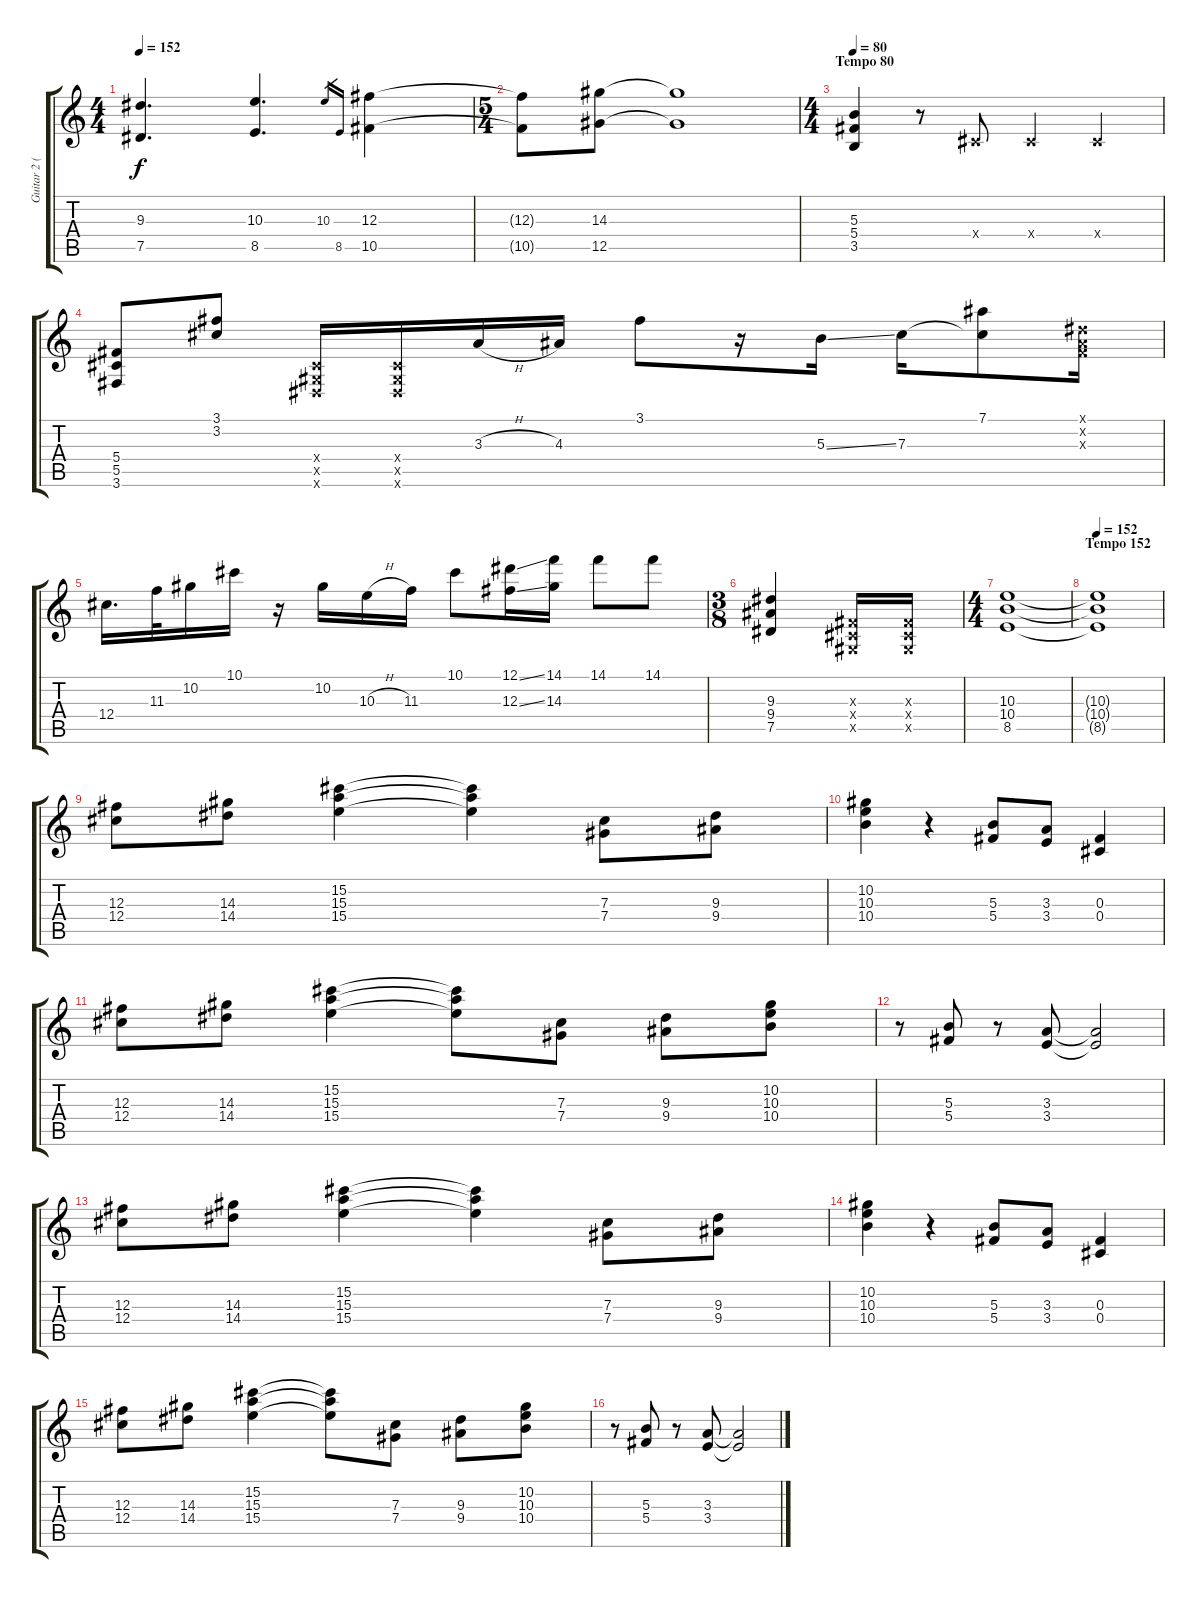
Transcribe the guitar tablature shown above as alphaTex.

\track ("Guitar 2 (Slash)" "Guitar 2 (") {instrument overdrivenguitar}
\staff {score tabs}
\tuning (Eb4 Bb3 Gb3 Db3 Ab2 Eb2) {hide}
\ts (4 4)
\tempo 152
\clef g2
\ks c
(9.3 7.5).4{d dy f} (10.3 8.5).4{d} 10.3.16{gr} 8.5.16{gr} (12.3 10.5).4 |
\ts (5 4)
(12.3{t} 10.5{t}).8 (14.3 12.5).8 (14.3{t} 12.5{t}).1 |
\ts (4 4)
\section ("" "Tempo 80")
\tempo 80
(5.3 5.4 3.5).4 r.8 0.4{x}.8 0.4{x}.4 0.4{x}.4 |
(5.4 5.5 3.6).8 (3.1 3.2).8 (0.4{x} 0.5{x} 0.6{x}).16 (0.4{x} 0.5{x} 0.6{x}).16 3.3{h}.16 4.3.16 3.1.8 r.16 5.3{ss}.16 7.3.16 (7.1 7.3{t}).8 (0.1{x} 0.2{x} 0.3{x}).16 |
12.4.16{d} 11.3.32 10.2.16 10.1.16 r.16 10.2.16 10.3{h}.16 11.3.16 10.1.8 (12.1{ss} 12.3{ss}).16 (14.1 14.3).16 14.1.8 14.1.8 |
\ts (3 8)
(9.3 9.4 7.5).4 (0.3{x} 0.4{x} 0.5{x}).16 (0.3{x} 0.4{x} 0.5{x}).16 |
\ts (4 4)
(10.3 10.4 8.5).1 |
\section ("" "Tempo 152")
\tempo 152
(10.3{t} 10.4{t} 8.5{t}).1 |
(12.3 12.4).8 (14.3 14.4).8 (15.2 15.3 15.4).4 (15.2{t} 15.3{t} 15.4{t}).4 (7.3 7.4).8 (9.3 9.4).8 |
(10.2 10.3 10.4).4 r.4 (5.3 5.4).8 (3.3 3.4).8 (0.3 0.4).4 |
(12.3 12.4).8 (14.3 14.4).8 (15.2 15.3 15.4).4 (15.2{t} 15.3{t} 15.4{t}).8 (7.3 7.4).8 (9.3 9.4).8 (10.2 10.3 10.4).8 |
r.8 (5.3 5.4).8 r.8 (3.3 3.4).8 (3.3{t} 3.4{t}).2 |
(12.3 12.4).8 (14.3 14.4).8 (15.2 15.3 15.4).4 (15.2{t} 15.3{t} 15.4{t}).4 (7.3 7.4).8 (9.3 9.4).8 |
(10.2 10.3 10.4).4 r.4 (5.3 5.4).8 (3.3 3.4).8 (0.3 0.4).4 |
(12.3 12.4).8 (14.3 14.4).8 (15.2 15.3 15.4).4 (15.2{t} 15.3{t} 15.4{t}).8 (7.3 7.4).8 (9.3 9.4).8 (10.2 10.3 10.4).8 |
r.8 (5.3 5.4).8 r.8 (3.3 3.4).8 (3.3{t} 3.4{t}).2
